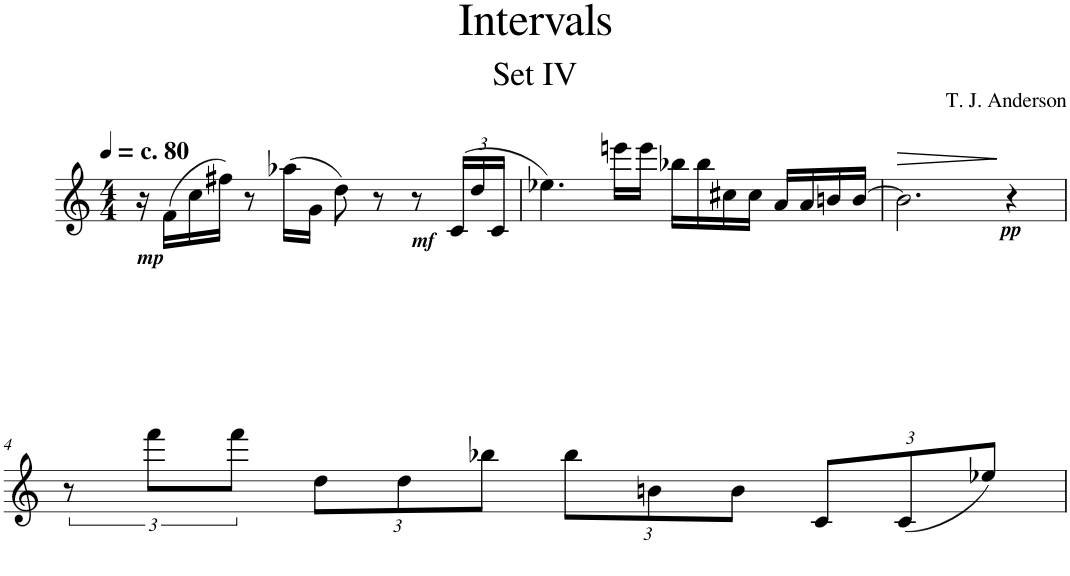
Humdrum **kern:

**kern	**dynam
*part1	*part1
*staff1	*staff1
*I"Flute	*
*I'Fl.	*
*clefG2	*
*k[]	*
*M4/4	*
=1	=1
!LO:TX:a:B:t=c. 80	!
!LO:TX:b:Bi:t=mp	!
16r	.
(16f\LL	.
16cc\	.
16ff#X\JJ)	.
8r	.
(16aa-X\LL	.
16g\JJ	.
8dd\)	.
8r	.
!LO:TX:b:Bi:t=mf	!
8r	.
*Xbrackettup	*
(24c/LL	.
24dd/	.
24c/JJ	.
=2	=2
4.ee-X\)	.
16eeen\LL	.
16eee\JJ	.
16bb-X\LL	.
16bb-\	.
16cc#X\	.
16cc#\JJ	.
16a/LL	.
16a/	.
16bn/	.
[16b/JJ	.
=3	=3
!	!LO:HP:b
2.b\]	>
!LO:TX:b:Bi:t=pp	!
4r	]
!!LO:LB:g=z
=4	=4
*brackettup	*
12r	.
12fff\L	.
12fff\J	.
*Xbrackettup	*
12dd\L	.
12dd\	.
12bb-X\J	.
12bb-\L	.
12bn\	.
12b\J	.
12c/L	.
(12c/	.
12ee-X/J)	.
=	=
*-	*-
